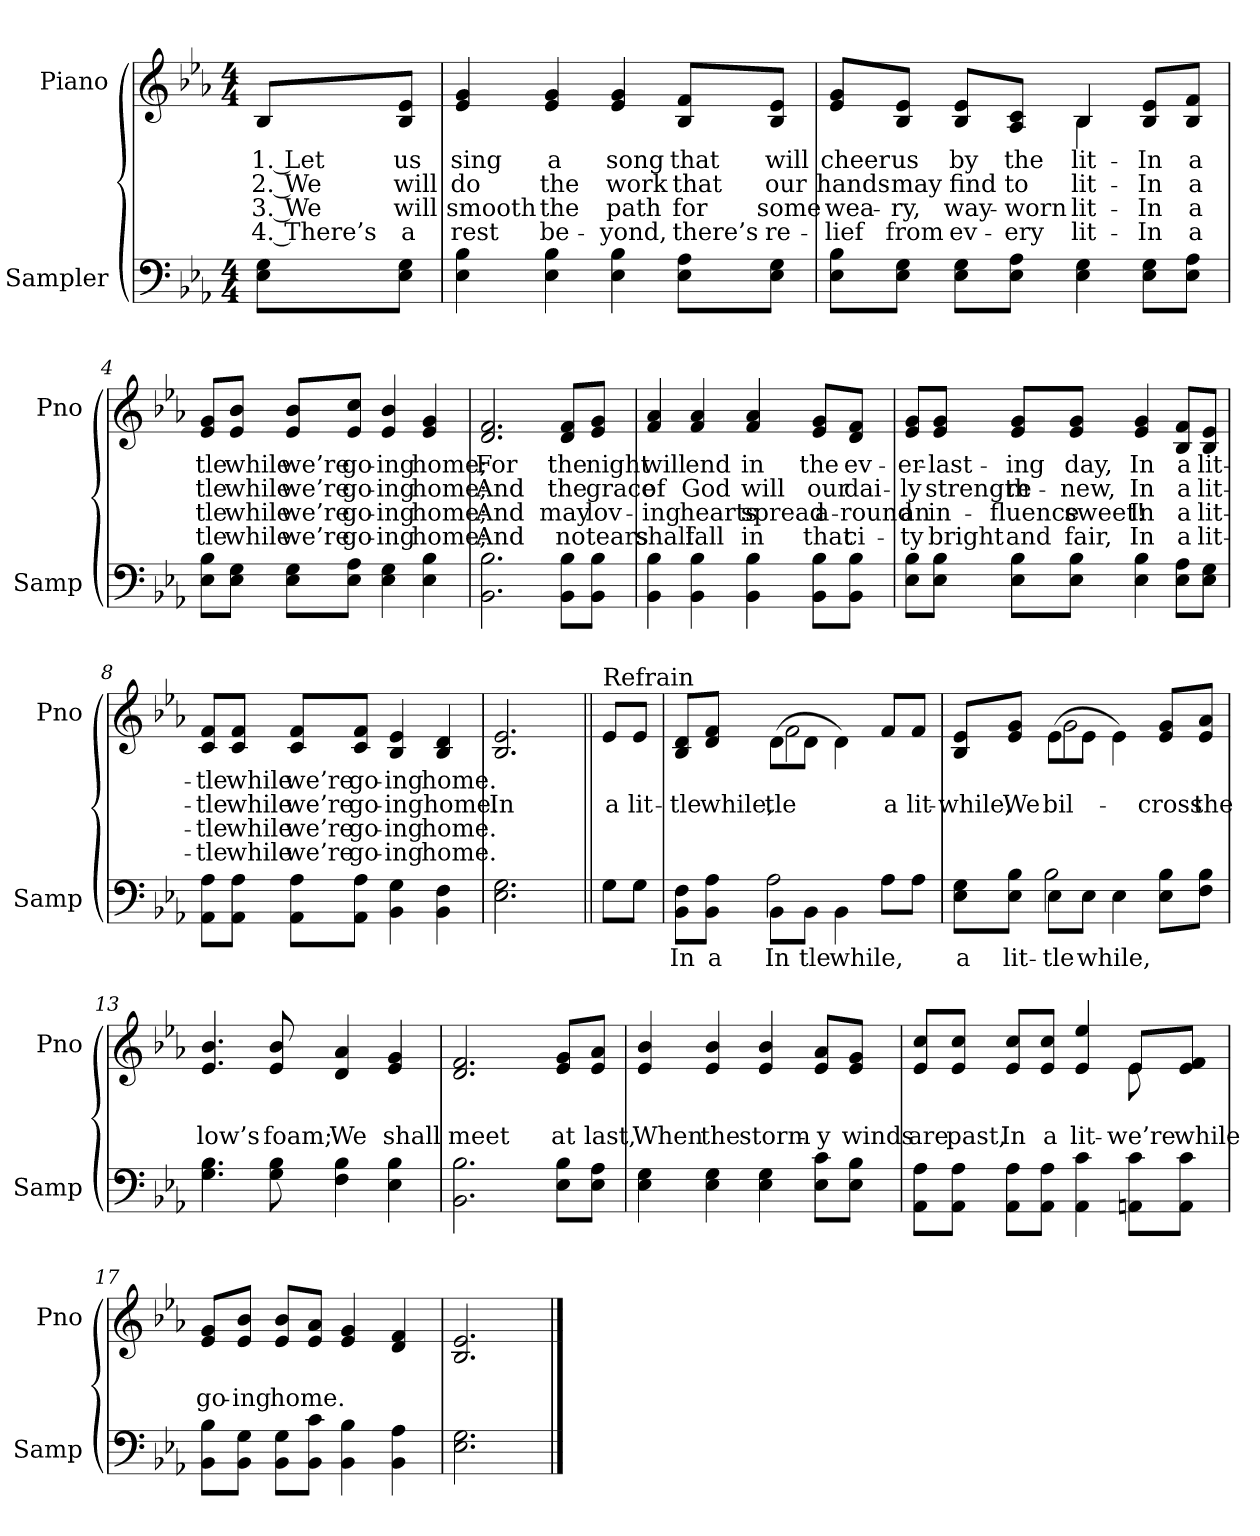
**kern	**text	**kern	**text	**text	**text	**text
*part2	*part2	*part1	*part1	*part1	*part1	*part1
*staff2	*staff2	*staff1	*staff1	*staff1	*staff1	*staff1
*I"Sampler	*	*I"Piano	*	*	*	*
*I'Samp	*	*I'Pno	*	*	*	*
*clefF4	*	*clefG2	*	*	*	*
*k[b-e-a-]	*	*k[b-e-a-]	*	*	*	*
*E-:	*	*E-:	*	*	*	*
*M4/4	*	*M4/4	*	*	*	*
=1	=1	=1	=1	=1	=1	=1
8E-\ 8G\L	.	8B-/L	1. Let	2. We	3. We	4. There’s
8E-\ 8G\J	.	8B-/ 8e-/J	us	will	will	a
=2	=2	=2	=2	=2	=2	=2
4E- 4B-	.	4e- 4g	sing	do	smooth	rest
4E- 4B-	.	4e- 4g	a	the	the	be-
4E- 4B-	.	4e- 4g	song	work	path	-yond,
8E-\ 8A-\L	.	8B-/ 8f/L	that	that	for	there’s
8E-\ 8G\J	.	8B-/ 8e-/J	will	our	some	re-
=3	=3	=3	=3	=3	=3	=3
*	*	*^	*	*	*	*
8E-\ 8B-\L	.	8e-/ 8g/L	2ryy	cheer	hands	wea-	-lief
8E-\ 8G\J	.	8B-/ 8e-/J	.	us	may	-ry,	from
8E-\ 8G\L	.	8B-/ 8e-/L	.	by	find	way-	ev-
8E-\ 8A-\J	.	8A-/ 8c/J	.	the	to	-worn	-ery
4E- 4G	.	4B-/	4B-	lit-	lit-	lit-	lit-
8E-\ 8G\L	.	8B-/ 8e-/L	4ryy	In	In	In	In
8E-\ 8A-\J	.	8B-/ 8f/J	.	a	a	a	a
*	*	*v	*v	*	*	*	*
=4	=4	=4	=4	=4	=4	=4
8E-\ 8B-\L	.	8e-/ 8g/L	-tle	-tle	-tle	-tle
8E-\ 8G\J	.	8e-/ 8b-/J	while	while	while	while
8E-\ 8G\L	.	8e-/ 8b-/L	we’re	we’re	we’re	we’re
8E-\ 8A-\J	.	8e-/ 8cc/J	go-	go-	go-	go-
4E- 4G	.	4e- 4b-	-ing	-ing	-ing	-ing
4E- 4B-	.	4e- 4g	home;	home;	home;	home;
=5	=5	=5	=5	=5	=5	=5
2.BB- 2.B-	.	2.d 2.f	For	And	And	And
8BB-\ 8B-\L	.	8d/ 8f/L	the	the	may	no
8BB-\ 8B-\J	.	8e-/ 8g/J	night	grace	lov-	tears
=6	=6	=6	=6	=6	=6	=6
4BB- 4B-	.	4f 4a-	will	of	-ing	shall
4BB- 4B-	.	4f 4a-	end	God	hearts	fall
4BB- 4B-	.	4f 4a-	in	will	spread	in
8BB-\ 8B-\L	.	8e-/ 8g/L	the	our	a-	that
8BB-\ 8B-\J	.	8d/ 8f/J	ev-	dai-	-round	ci-
=7	=7	=7	=7	=7	=7	=7
8E-\ 8B-\L	.	8e-/ 8g/L	-er-	-ly	an	-ty
8E-\ 8B-\J	.	8e-/ 8g/J	-last-	strength	in-	bright
8E-\ 8B-\L	.	8e-/ 8g/L	-ing	re-	-fluence	and
8E-\ 8B-\J	.	8e-/ 8g/J	day,	-new,	sweet!	fair,
4E- 4B-	.	4e- 4g	In	In	In	In
8E-\ 8A-\L	.	8B-/ 8f/L	a	a	a	a
8E-\ 8G\J	.	8B-/ 8e-/J	lit-	lit-	lit-	lit-
=8	=8	=8	=8	=8	=8	=8
8AA-\ 8A-\L	.	8c/ 8f/L	-tle	-tle	-tle	-tle
8AA-\ 8A-\J	.	8c/ 8f/J	while	while	while	while
8AA-\ 8A-\L	.	8c/ 8f/L	we’re	we’re	we’re	we’re
8AA-\ 8A-\J	.	8c/ 8f/J	go-	go-	go-	go-
4BB- 4G	.	4B- 4e-	-ing	-ing	-ing	-ing
4BB- 4F	.	4B- 4d	home.	home.	home.	home.
=9	=9	=9	=9	=9	=9	=9
2.E- 2.G	.	2.B- 2.e-	.	In	.	.
=10||	=10||	=10||	=10||	=10||	=10||	=10||
!	!	!LO:TX:t=Refrain	!	!	!	!
8G\L	.	8e-/L	.	a	.	.
8G\J	.	8e-/J	.	lit-	.	.
=11	=11	=11	=11	=11	=11	=11
*^	*	*^	*	*	*	*
8BB-\ 8F\L	4ryy	In	8B-/ 8d/L	4ryy	.	-tle	.	.
8BB-\ 8A-\J	.	a	8d/ 8f/J	.	.	while,	.	.
8BB-\L	2A-	In	(8d\L	2f	.	-tle	.	.
8BB-\J	.	-tle	8d\J	.	.	.	.	.
4BB-\	.	while,	4d\)	.	.	.	.	.
8A-\L	4ryy	.	8f/L	4ryy	.	a	.	.
8A-\J	.	.	8f/J	.	.	lit-	.	.
=12	=12	=12	=12	=12	=12	=12	=12	=12
8E-\ 8G\L	4ryy	a	8B-/ 8e-/L	4ryy	.	while,	.	.
8E-\ 8B-\J	.	lit-	8e-/ 8g/J	.	.	We	.	.
8E-\L	2B-	-tle	(8e-\L	2g	.	bil-	.	.
8E-\J	.	while,	8e-\J	.	.	.	.	.
4E-\	.	.	4e-\)	.	.	.	.	.
8E-\ 8B-\L	4ryy	.	8e-/ 8g/L	4ryy	.	cross	.	.
8F\ 8B-\J	.	.	8e-/ 8a-/J	.	.	the	.	.
*v	*v	*	*	*	*	*	*	*
*	*	*v	*v	*	*	*	*
=13	=13	=13	=13	=13	=13	=13
4.G 4.B-	.	4.e- 4.b-	.	-low’s	.	.
8G 8B-	.	8e- 8b-	.	foam;	.	.
4F 4B-	.	4d 4a-	.	We	.	.
4E- 4B-	.	4e- 4g	.	shall	.	.
=14	=14	=14	=14	=14	=14	=14
2.BB- 2.B-	.	2.d 2.f	.	meet	.	.
8E-\ 8B-\L	.	8e-/ 8g/L	.	at	.	.
8E-\ 8A-\J	.	8e-/ 8a-/J	.	last,	.	.
=15	=15	=15	=15	=15	=15	=15
4E- 4G	.	4e- 4b-	.	When	.	.
4E- 4G	.	4e- 4b-	.	the	.	.
4E- 4G	.	4e- 4b-	.	storm-	.	.
8E-\ 8c\L	.	8e-/ 8a-/L	.	-y	.	.
8E-\ 8B-\J	.	8e-/ 8g/J	.	winds	.	.
=16	=16	=16	=16	=16	=16	=16
*	*	*^	*	*	*	*
8AA-\ 8A-\L	.	8e-/ 8cc/L	2.ryy	.	are	.	.
8AA-\ 8A-\J	.	8e-/ 8cc/J	.	.	past,	.	.
8AA-\ 8A-\L	.	8e-/ 8cc/L	.	.	In	.	.
8AA-\ 8A-\J	.	8e-/ 8cc/J	.	.	a	.	.
4AA- 4c	.	4e- 4ee-	.	.	lit-	.	.
8AAn\ 8c\L	.	8e-/L	8e-	.	we’re	.	.
8AA\ 8c\J	.	8e-/ 8f/J	8ryy	.	while	.	.
*	*	*v	*v	*	*	*	*
=17	=17	=17	=17	=17	=17	=17
8BB-\ 8B-\L	.	8e-/ 8g/L	.	go-	.	.
8BB-\ 8G\J	.	8e-/ 8b-/J	.	-ing	.	.
8BB-\ 8G\L	.	8e-/ 8b-/L	.	home.	.	.
8BB-\ 8c\J	.	8e-/ 8a-/J	.	.	.	.
4BB- 4B-	.	4e- 4g	.	.	.	.
4BB- 4A-	.	4d 4f	.	.	.	.
=18	=18	=18	=18	=18	=18	=18
2.E-\ 2.G\	.	2.B-/ 2.e-/	.	.	.	.
==	==	==	==	==	==	==
*-	*-	*-	*-	*-	*-	*-
